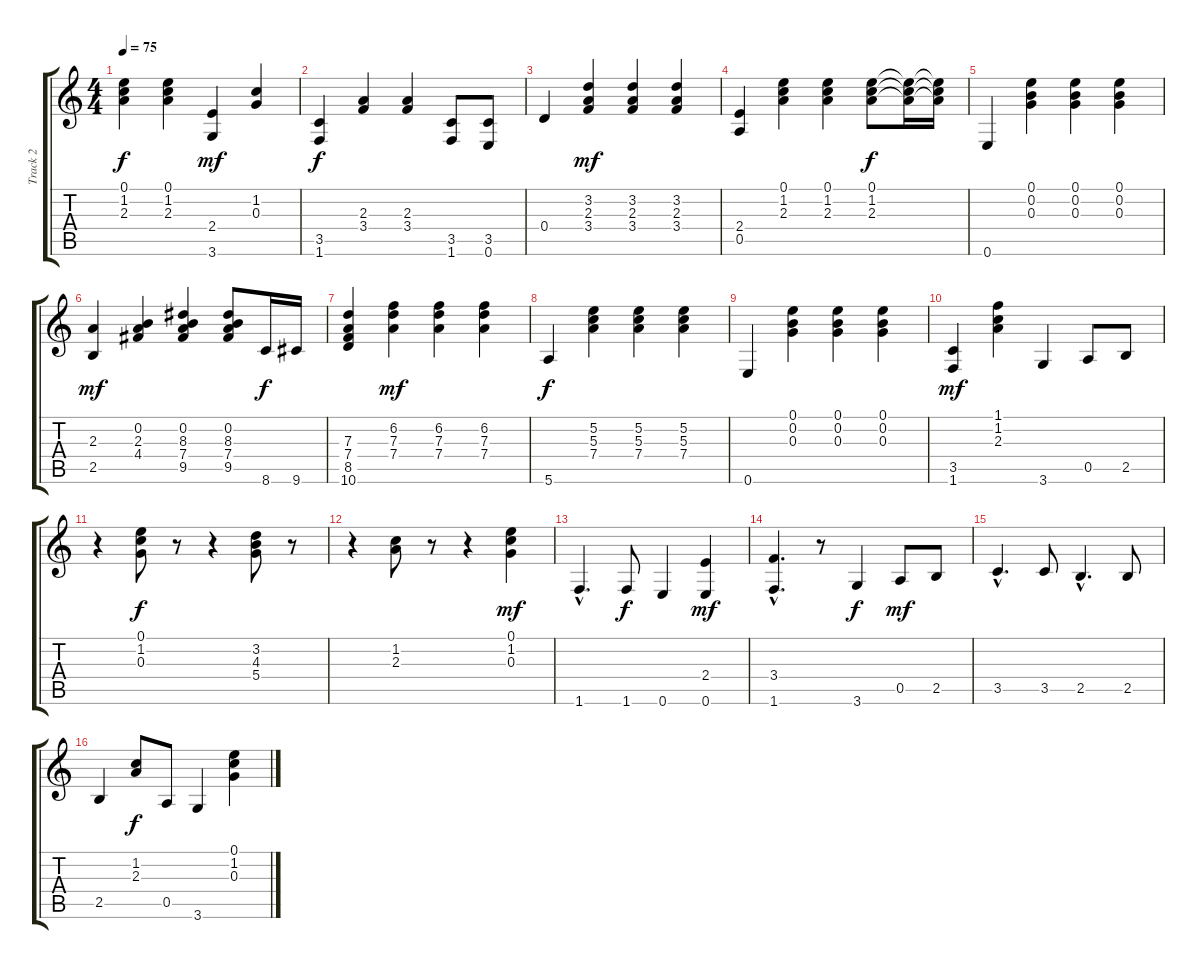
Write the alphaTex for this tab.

\track ("Track 2" "Track 2") {instrument acousticguitarnylon}
\staff {score tabs}
\tuning (E4 B3 G3 D3 A2 E2) {hide}
\ts (4 4)
\tempo 75
\clef g2
\ks c
(0.1 1.2 2.3).4{dy f} (0.1 1.2 2.3).4 (2.4 3.6).4{dy mf} (1.2 0.3).4 |
(3.5 1.6).4{dy f} (2.3 3.4).4 (2.3 3.4).4 (3.5 1.6).8 (3.5 0.6).8 |
0.4.4 (3.2 2.3 3.4).4{dy mf} (3.2 2.3 3.4).4 (3.2 2.3 3.4).4 |
(2.4 0.5).4 (0.1 1.2 2.3).4 (0.1 1.2 2.3).4 (0.1 1.2 2.3).8{dy f} (0.1{t} 1.2{t} 2.3{t}).16 (0.1{t} 1.2{t} 2.3{t}).16 |
0.6.4 (0.1 0.2 0.3).4 (0.1 0.2 0.3).4 (0.1 0.2 0.3).4 |
(2.3 2.5).4{dy mf} (0.2 2.3 4.4).4 (0.2 8.3 7.4 9.5).4 (0.2 8.3 7.4 9.5).8 8.6.16{dy f} 9.6.16 |
(7.3 7.4 8.5 10.6).4 (6.2 7.3 7.4).4{dy mf} (6.2 7.3 7.4).4 (6.2 7.3 7.4).4 |
5.6.4{dy f} (5.2 5.3 7.4).4 (5.2 5.3 7.4).4 (5.2 5.3 7.4).4 |
0.6.4 (0.1 0.2 0.3).4 (0.1 0.2 0.3).4 (0.1 0.2 0.3).4 |
(3.5 1.6).4{dy mf} (1.1 1.2 2.3).4 3.6.4 0.5.8 2.5.8 |
r.4 (0.1 1.2 0.3).8{dy f} r.8 r.4 (3.2 4.3 5.4).8 r.8 |
r.4 (1.2 2.3).8 r.8 r.4 (0.1 1.2 0.3).4{dy mf} |
1.6{hac}.4{d} 1.6.8{dy f} 0.6.4 (2.4 0.6).4{dy mf} |
(3.4{hac} 1.6{hac}).4{d} r.8 3.6.4{dy f} 0.5.8{dy mf} 2.5.8 |
3.5{hac}.4{d} 3.5.8 2.5{hac}.4{d} 2.5.8 |
2.5.4 (1.2 2.3).8{dy f} 0.5.8 3.6.4 (0.1 1.2 0.3).4
